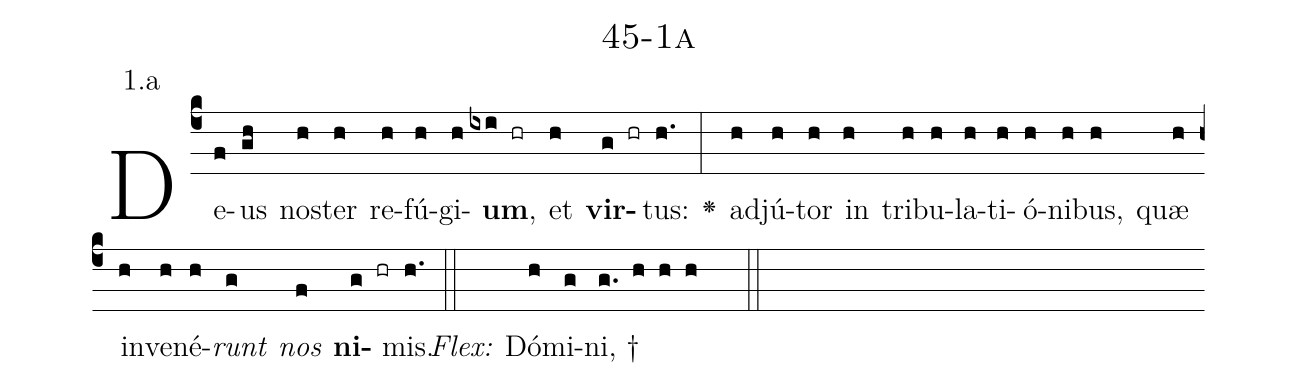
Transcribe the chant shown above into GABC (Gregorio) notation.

name: 45-1a;
annotation: 1.a;
%%
(c4)De(f)us(gh) nos(h)ter(h) re(h)fú(h)gi(h)<b>um</b>,(ixi hr) et(h) <b>vir</b>(g hr)tus:(h.) <v>\greheightstar</v>(:) ad(h)jú(h)tor(h) in(h) tri(h)bu(h)la(h)ti(h)ó(h)ni(h)bus,(h) quæ(h) in(h)ve(h)né(h)<i>runt</i>(g) <i>nos</i>(f) <b>ni</b>(g hr)mis.(h.) (::)
<i>Flex:</i>()  Dó(h)mi(g)ni, †(g. h h h  ::)

%E(h) u(h) o(g) u(f) a(g) e.(h.) (::)
